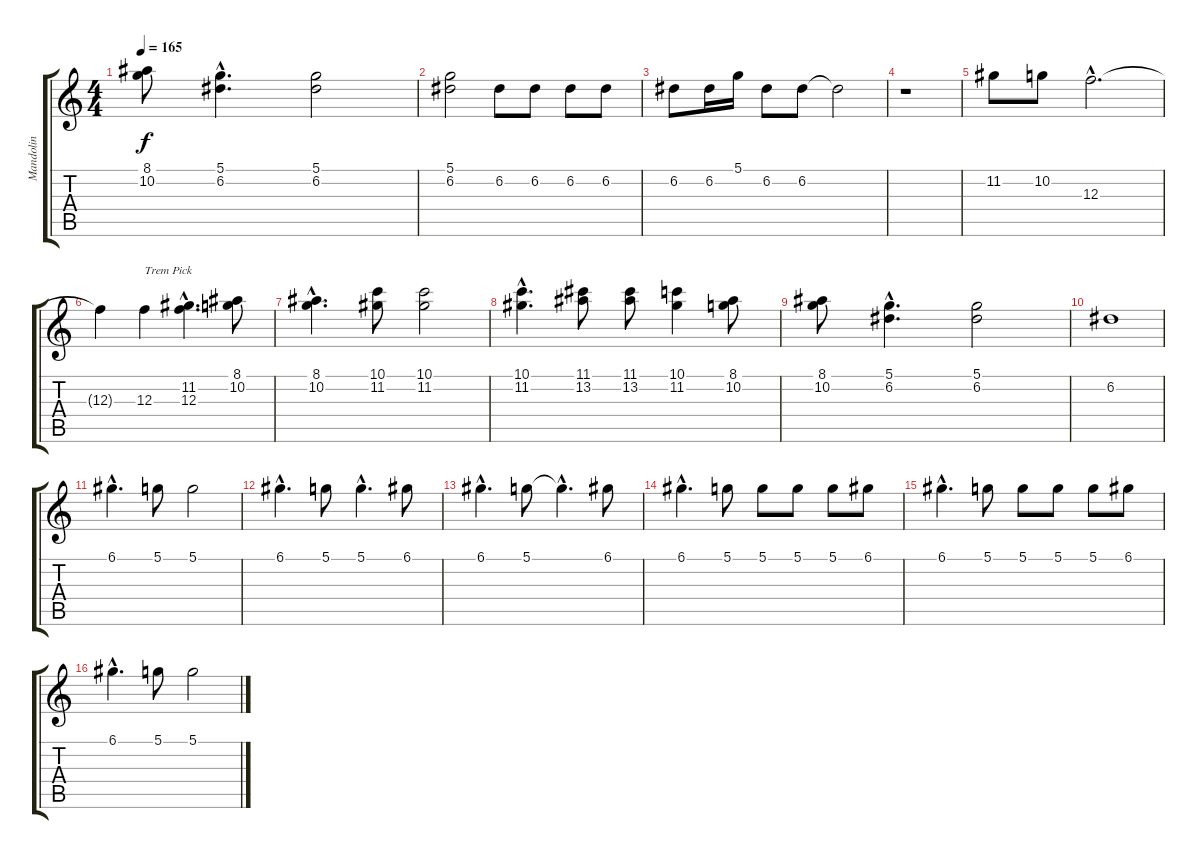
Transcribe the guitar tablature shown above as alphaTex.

\track ("Mandolin" "Mandolin") {instrument acousticguitarnylon}
\staff {score tabs}
\tuning (D4 A3 F3 C3 G2 C2) {hide}
\ts (4 4)
\tempo 165
\clef g2
\ks c
(8.1 10.2).8{dy f} (5.1{hac} 6.2{hac}).4{d} (5.1 6.2).2 |
(5.1 6.2).2 6.2.8 6.2.8 6.2.8 6.2.8 |
6.2.8 6.2.16 5.1.16 6.2.8 6.2.8 6.2{t}.2 |
r.1 |
11.2.8 10.2.8 12.3{hac}.2{d} |
12.3{t}.4 12.3.4{txt "Trem Pick"} (11.2{hac} 12.3{hac}).4{d} (8.1 10.2).8 |
(8.1{hac} 10.2{hac}).4{d} (10.1 11.2).8 (10.1 11.2).2 |
(10.1{hac} 11.2{hac}).4{d} (11.1 13.2).8 (11.1 13.2).8 (10.1 11.2).4 (8.1 10.2).8 |
(8.1 10.2).8 (5.1{hac} 6.2{hac}).4{d} (5.1 6.2).2 |
6.2.1 |
6.1{hac}.4{d} 5.1.8 5.1.2 |
6.1{hac}.4{d} 5.1.8 5.1{hac}.4{d} 6.1.8 |
6.1{hac}.4{d} 5.1.8 5.1{hac t}.4{d} 6.1.8 |
6.1{hac}.4{d} 5.1.8 5.1.8 5.1.8 5.1.8 6.1.8 |
6.1{hac}.4{d} 5.1.8 5.1.8 5.1.8 5.1.8 6.1.8 |
6.1{hac}.4{d} 5.1.8 5.1.2
